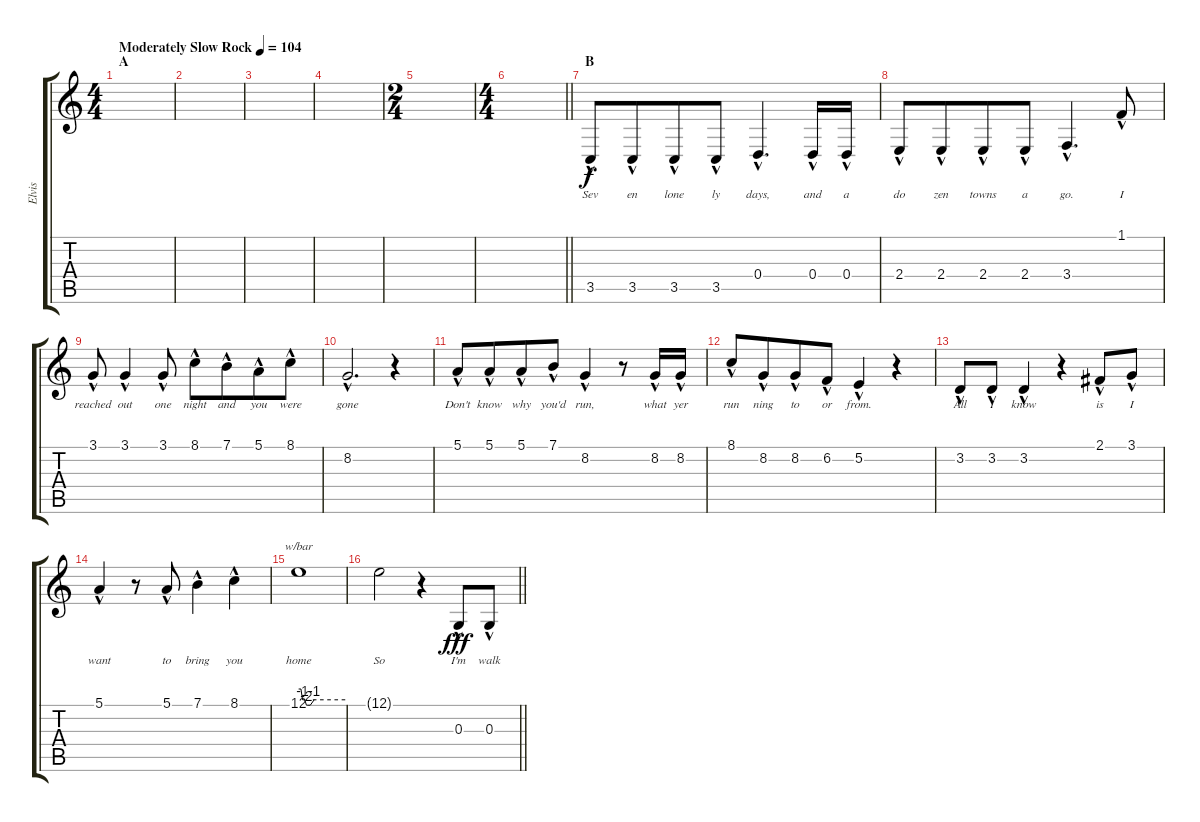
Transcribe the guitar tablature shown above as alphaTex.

\track ("Elvis" "Elvis") {instrument voiceoohs}
\staff {score tabs}
\tuning (E4 B3 G3 D3 A2 E2) {hide}
\ts (4 4)
\section ("" "A")
\tempo (104 "Moderately Slow Rock")
\clef g2
\ks c
|
|
|
|
\ts (2 4)
|
\ts (4 4)
\barLineRight lightlight
|
\section ("" "B")
3.5{hac}.8{lyrics (0 "Sev") lyrics (1 "") lyrics (2 "") lyrics (3 "") lyrics (4 "")} 3.5{hac}.8{lyrics (0 "en") lyrics (1 "") lyrics (2 "") lyrics (3 "") lyrics (4 "") beam merge} 3.5{hac}.8{lyrics (0 "lone") lyrics (1 "") lyrics (2 "") lyrics (3 "") lyrics (4 "")} 3.5{hac}.8{lyrics (0 "ly") lyrics (1 "") lyrics (2 "") lyrics (3 "") lyrics (4 "")} 0.4{hac}.4{d lyrics (0 "days,") lyrics (1 "") lyrics (2 "") lyrics (3 "") lyrics (4 "")} 0.4{hac}.16{lyrics (0 "and") lyrics (1 "") lyrics (2 "") lyrics (3 "") lyrics (4 "")} 0.4{hac}.16{lyrics (0 "a") lyrics (1 "") lyrics (2 "") lyrics (3 "") lyrics (4 "")} |
2.4{hac}.8{lyrics (0 "do") lyrics (1 "") lyrics (2 "") lyrics (3 "") lyrics (4 "")} 2.4{hac}.8{lyrics (0 "zen") lyrics (1 "") lyrics (2 "") lyrics (3 "") lyrics (4 "") beam merge} 2.4{hac}.8{lyrics (0 "towns") lyrics (1 "") lyrics (2 "") lyrics (3 "") lyrics (4 "")} 2.4{hac}.8{lyrics (0 "a") lyrics (1 "") lyrics (2 "") lyrics (3 "") lyrics (4 "")} 3.4{hac}.4{d lyrics (0 "go.") lyrics (1 "") lyrics (2 "") lyrics (3 "") lyrics (4 "")} 1.1{hac}.8{lyrics (0 "I") lyrics (1 "") lyrics (2 "") lyrics (3 "") lyrics (4 "")} |
3.1{hac}.8{lyrics (0 "reached") lyrics (1 "") lyrics (2 "") lyrics (3 "") lyrics (4 "")} 3.1{hac}.4{lyrics (0 "out") lyrics (1 "") lyrics (2 "") lyrics (3 "") lyrics (4 "")} 3.1{hac}.8{lyrics (0 "one") lyrics (1 "") lyrics (2 "") lyrics (3 "") lyrics (4 "")} 8.1{hac}.8{lyrics (0 "night") lyrics (1 "") lyrics (2 "") lyrics (3 "") lyrics (4 "")} 7.1{hac}.8{lyrics (0 "and") lyrics (1 "") lyrics (2 "") lyrics (3 "") lyrics (4 "") beam merge} 5.1{hac}.8{lyrics (0 "you") lyrics (1 "") lyrics (2 "") lyrics (3 "") lyrics (4 "")} 8.1{hac}.8{lyrics (0 "were") lyrics (1 "") lyrics (2 "") lyrics (3 "") lyrics (4 "")} |
8.2{hac}.2{d lyrics (0 "gone") lyrics (1 "") lyrics (2 "") lyrics (3 "") lyrics (4 "")} r.4 |
5.1{hac}.8{lyrics (0 "Don't") lyrics (1 "") lyrics (2 "") lyrics (3 "") lyrics (4 "")} 5.1{hac}.8{lyrics (0 "know") lyrics (1 "") lyrics (2 "") lyrics (3 "") lyrics (4 "") beam merge} 5.1{hac}.8{lyrics (0 "why") lyrics (1 "") lyrics (2 "") lyrics (3 "") lyrics (4 "")} 7.1{hac}.8{lyrics (0 "you'd") lyrics (1 "") lyrics (2 "") lyrics (3 "") lyrics (4 "")} 8.2{hac}.4{lyrics (0 "run,") lyrics (1 "") lyrics (2 "") lyrics (3 "") lyrics (4 "")} r.8 8.2{hac}.16{lyrics (0 "what") lyrics (1 "") lyrics (2 "") lyrics (3 "") lyrics (4 "")} 8.2{hac}.16{lyrics (0 "yer") lyrics (1 "") lyrics (2 "") lyrics (3 "") lyrics (4 "")} |
8.1{hac}.8{lyrics (0 "run") lyrics (1 "") lyrics (2 "") lyrics (3 "") lyrics (4 "")} 8.2{hac}.8{lyrics (0 "ning") lyrics (1 "") lyrics (2 "") lyrics (3 "") lyrics (4 "") beam merge} 8.2{hac}.8{lyrics (0 "to") lyrics (1 "") lyrics (2 "") lyrics (3 "") lyrics (4 "")} 6.2{hac}.8{lyrics (0 "or") lyrics (1 "") lyrics (2 "") lyrics (3 "") lyrics (4 "")} 5.2{hac}.4{lyrics (0 "from.") lyrics (1 "") lyrics (2 "") lyrics (3 "") lyrics (4 "")} r.4 |
3.2{hac}.8{lyrics (0 "All") lyrics (1 "") lyrics (2 "") lyrics (3 "") lyrics (4 "")} 3.2{hac}.8{lyrics (0 "I") lyrics (1 "") lyrics (2 "") lyrics (3 "") lyrics (4 "")} 3.2{hac}.4{lyrics (0 "know") lyrics (1 "") lyrics (2 "") lyrics (3 "") lyrics (4 "")} r.4 2.1{hac}.8{lyrics (0 "is") lyrics (1 "") lyrics (2 "") lyrics (3 "") lyrics (4 "")} 3.1{hac}.8{lyrics (0 "I") lyrics (1 "") lyrics (2 "") lyrics (3 "") lyrics (4 "")} |
5.1{hac}.4{lyrics (0 "want") lyrics (1 "") lyrics (2 "") lyrics (3 "") lyrics (4 "")} r.8 5.1{hac}.8{lyrics (0 "to") lyrics (1 "") lyrics (2 "") lyrics (3 "") lyrics (4 "")} 7.1{hac}.4{lyrics (0 "bring") lyrics (1 "") lyrics (2 "") lyrics (3 "") lyrics (4 "")} 8.1{hac}.4{lyrics (0 "you") lyrics (1 "") lyrics (2 "") lyrics (3 "") lyrics (4 "")} |
12.1.1{tbe (custom default 0 0 3 0 5 -4 8 -4 10 -8 15 -8 20 -4 60 -4) lyrics (0 "home") lyrics (1 "") lyrics (2 "") lyrics (3 "") lyrics (4 "")} |
\barLineRight lightlight
12.1{t}.2{lyrics (0 "So") lyrics (1 "") lyrics (2 "") lyrics (3 "") lyrics (4 "") dy f} r.4 0.3{hac}.8{lyrics (0 "I'm") lyrics (1 "") lyrics (2 "") lyrics (3 "") lyrics (4 "") dy fff} 0.3{hac}.8{lyrics (0 "walk") lyrics (1 "") lyrics (2 "") lyrics (3 "") lyrics (4 "")}
